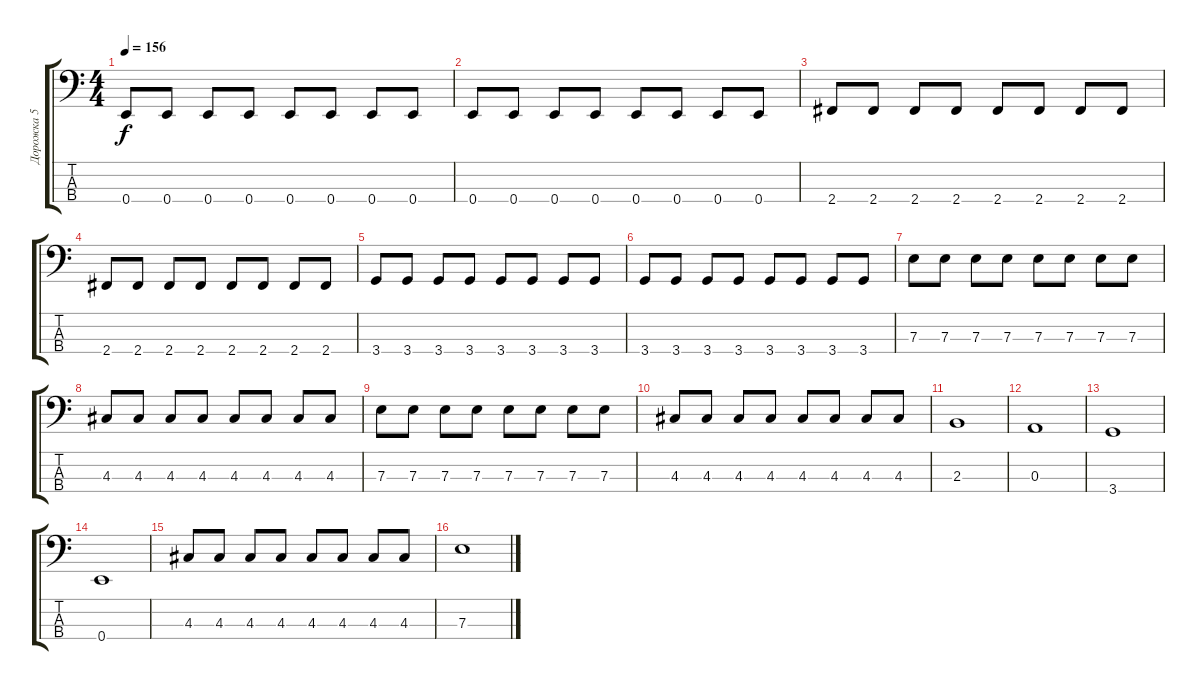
\track ("Дорожка 5" "Дорожка 5") {instrument electricbassfinger}
\staff {score tabs}
\tuning (G2 D2 A1 E1) {hide}
\ts (4 4)
\tempo 156
\clef f4
\ks c
0.4.8{dy f} 0.4.8 0.4.8 0.4.8 0.4.8 0.4.8 0.4.8 0.4.8 |
0.4.8 0.4.8 0.4.8 0.4.8 0.4.8 0.4.8 0.4.8 0.4.8 |
2.4.8 2.4.8 2.4.8 2.4.8 2.4.8 2.4.8 2.4.8 2.4.8 |
2.4.8 2.4.8 2.4.8 2.4.8 2.4.8 2.4.8 2.4.8 2.4.8 |
3.4.8 3.4.8 3.4.8 3.4.8 3.4.8 3.4.8 3.4.8 3.4.8 |
3.4.8 3.4.8 3.4.8 3.4.8 3.4.8 3.4.8 3.4.8 3.4.8 |
7.3.8 7.3.8 7.3.8 7.3.8 7.3.8 7.3.8 7.3.8 7.3.8 |
4.3.8 4.3.8 4.3.8 4.3.8 4.3.8 4.3.8 4.3.8 4.3.8 |
7.3.8 7.3.8 7.3.8 7.3.8 7.3.8 7.3.8 7.3.8 7.3.8 |
4.3.8 4.3.8 4.3.8 4.3.8 4.3.8 4.3.8 4.3.8 4.3.8 |
2.3.1 |
0.3.1 |
3.4.1 |
0.4.1 |
4.3.8 4.3.8 4.3.8 4.3.8 4.3.8 4.3.8 4.3.8 4.3.8 |
7.3.1
